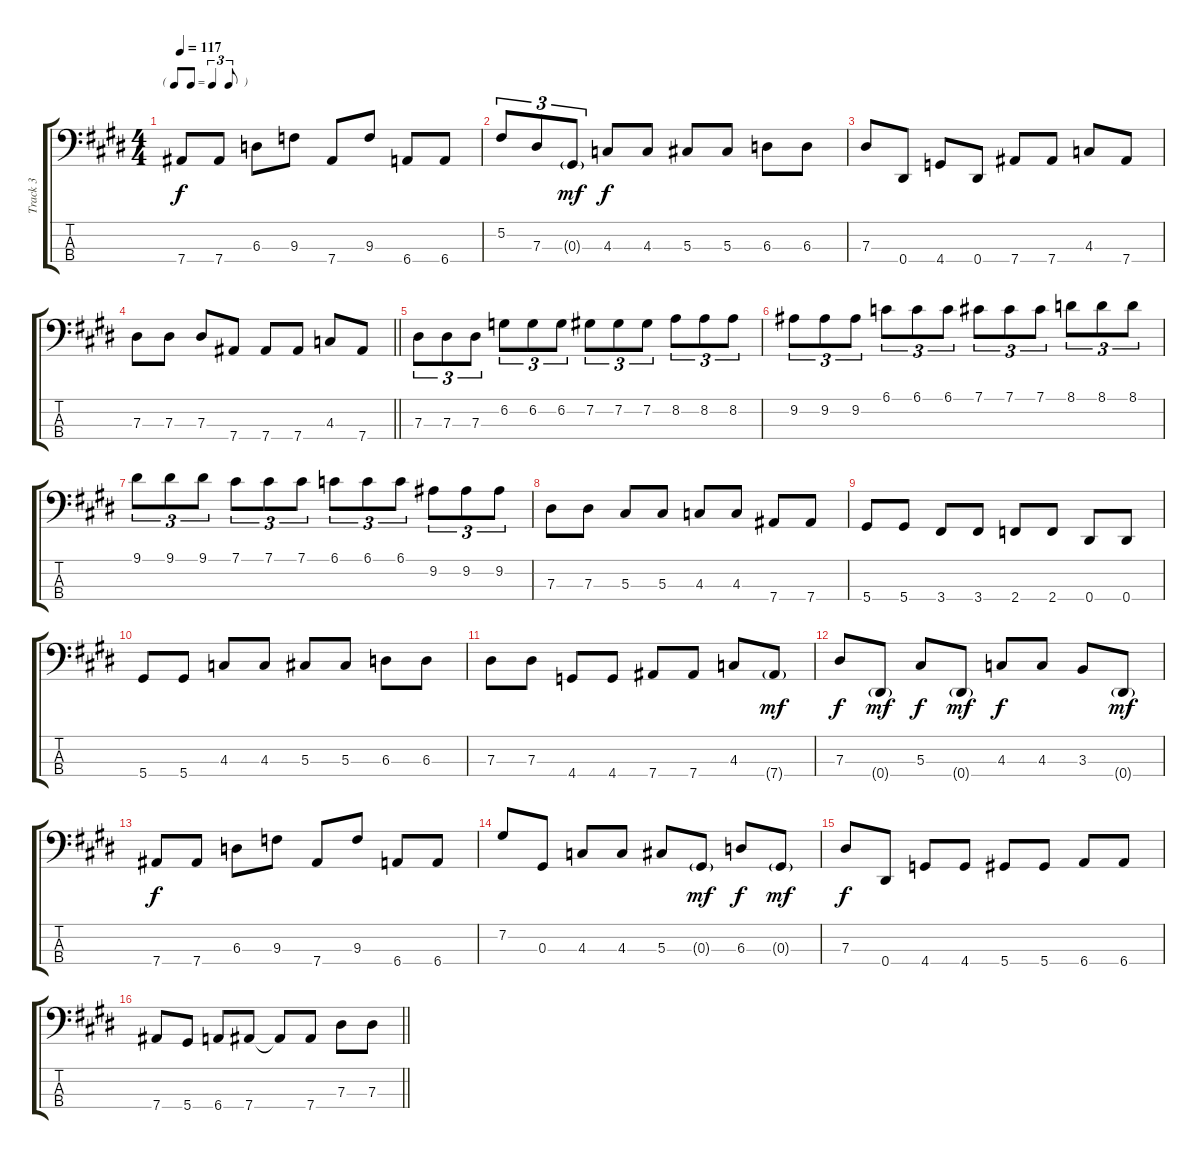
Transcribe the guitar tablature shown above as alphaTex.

\track ("Track 3" "Track 3") {instrument electricbassfinger}
\staff {score tabs}
\tuning (Gb2 Db2 Ab1 Eb1) {hide}
\ts (4 4)
\tf triplet8th
\tempo 117
\clef f4
\ks e
7.4.8{dy f} 7.4.8 6.3.8 9.3.8 7.4.8 9.3.8 6.4.8 6.4.8 |
5.2.8{tu (3 2)} 7.3.8{tu (3 2)} 0.3{g}.8{tu (3 2) dy mf} 4.3.8{dy f} 4.3.8 5.3.8 5.3.8 6.3.8 6.3.8 |
7.3.8 0.4.8 4.4.8 0.4.8 7.4.8 7.4.8 4.3.8 7.4.8 |
\barLineRight lightlight
7.3.8 7.3.8 7.3.8 7.4.8 7.4.8 7.4.8 4.3.8 7.4.8 |
7.3.8{tu (3 2)} 7.3.8{tu (3 2)} 7.3.8{tu (3 2)} 6.2.8{tu (3 2)} 6.2.8{tu (3 2)} 6.2.8{tu (3 2)} 7.2.8{tu (3 2)} 7.2.8{tu (3 2)} 7.2.8{tu (3 2)} 8.2.8{tu (3 2)} 8.2.8{tu (3 2)} 8.2.8{tu (3 2)} |
9.2.8{tu (3 2)} 9.2.8{tu (3 2)} 9.2.8{tu (3 2)} 6.1.8{tu (3 2)} 6.1.8{tu (3 2)} 6.1.8{tu (3 2)} 7.1.8{tu (3 2)} 7.1.8{tu (3 2)} 7.1.8{tu (3 2)} 8.1.8{tu (3 2)} 8.1.8{tu (3 2)} 8.1.8{tu (3 2)} |
9.1.8{tu (3 2)} 9.1.8{tu (3 2)} 9.1.8{tu (3 2)} 7.1.8{tu (3 2)} 7.1.8{tu (3 2)} 7.1.8{tu (3 2)} 6.1.8{tu (3 2)} 6.1.8{tu (3 2)} 6.1.8{tu (3 2)} 9.2.8{tu (3 2)} 9.2.8{tu (3 2)} 9.2.8{tu (3 2)} |
7.3.8 7.3.8 5.3.8 5.3.8 4.3.8 4.3.8 7.4.8 7.4.8 |
5.4.8 5.4.8 3.4.8 3.4.8 2.4.8 2.4.8 0.4.8 0.4.8 |
5.4.8 5.4.8 4.3.8 4.3.8 5.3.8 5.3.8 6.3.8 6.3.8 |
7.3.8 7.3.8 4.4.8 4.4.8 7.4.8 7.4.8 4.3.8 7.4{g}.8{dy mf} |
7.3.8{dy f} 0.4{g}.8{dy mf} 5.3.8{dy f} 0.4{g}.8{dy mf} 4.3.8{dy f} 4.3.8 3.3.8 0.4{g}.8{dy mf} |
7.4.8{dy f} 7.4.8 6.3.8 9.3.8 7.4.8 9.3.8 6.4.8 6.4.8 |
7.2.8 0.3.8 4.3.8 4.3.8 5.3.8 0.3{g}.8{dy mf} 6.3.8{dy f} 0.3{g}.8{dy mf} |
7.3.8{dy f} 0.4.8 4.4.8 4.4.8 5.4.8 5.4.8 6.4.8 6.4.8 |
\barLineRight lightlight
7.4.8 5.4.8 6.4.8 7.4.8 7.4{t}.8 7.4.8 7.3.8 7.3.8
